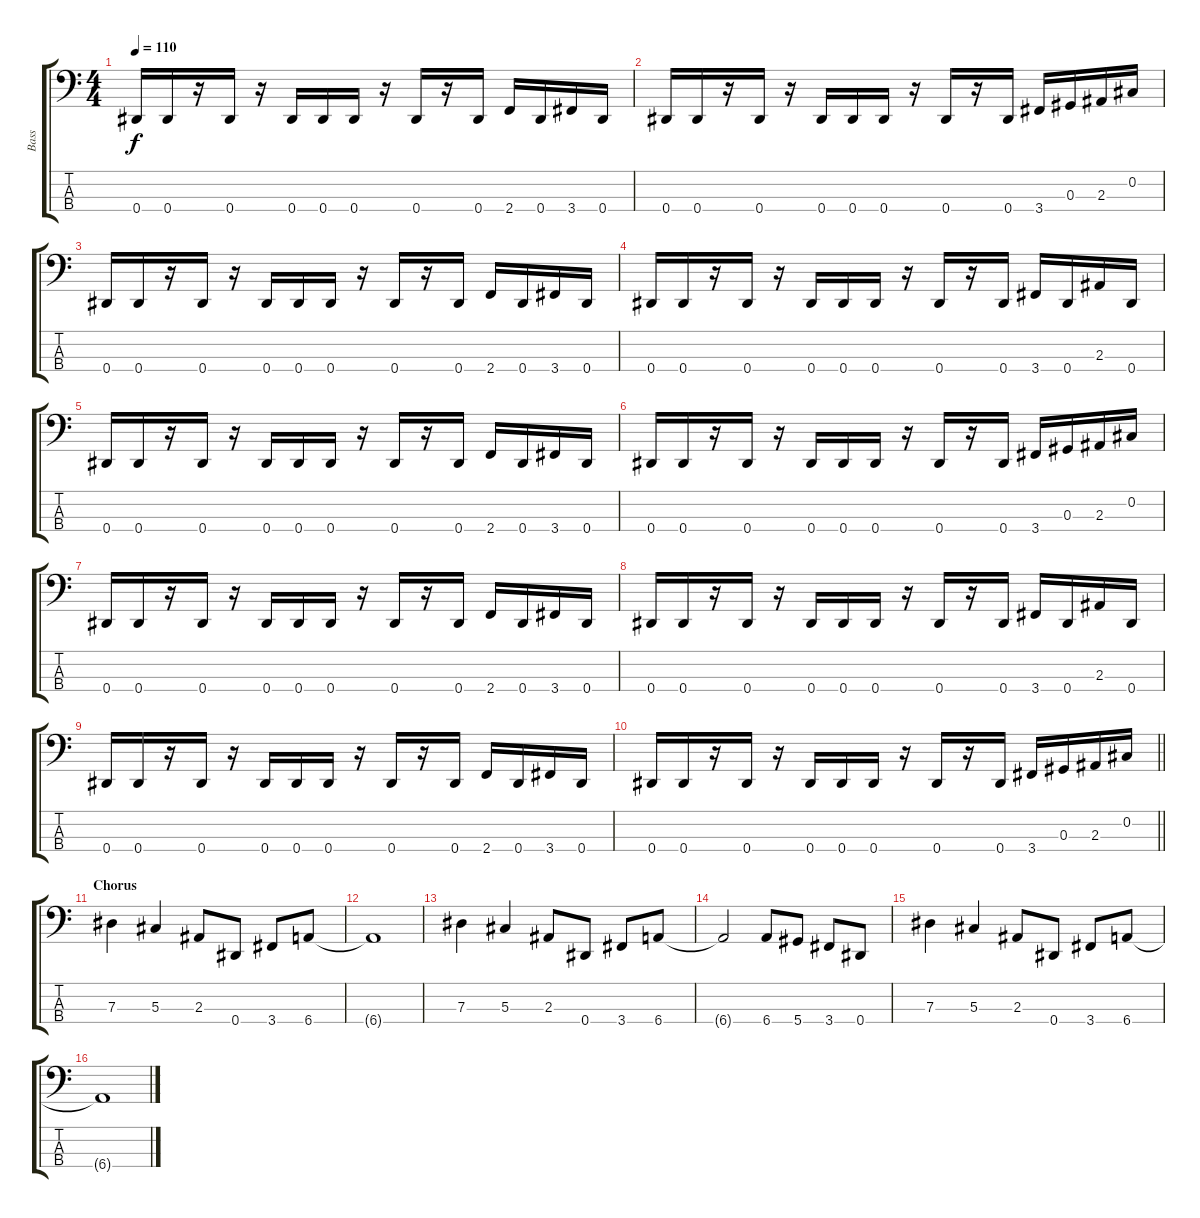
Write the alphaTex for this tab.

\track ("Bass" "Bass") {instrument electricbassfinger}
\staff {score tabs}
\tuning (Gb2 Db2 Ab1 Eb1) {hide}
\ts (4 4)
\tempo 110
\clef f4
\ks c
0.4.16{dy f} 0.4.16 r.16 0.4.16 r.16 0.4.16 0.4.16 0.4.16 r.16 0.4.16 r.16 0.4.16 2.4.16 0.4.16 3.4.16 0.4.16 |
0.4.16 0.4.16 r.16 0.4.16 r.16 0.4.16 0.4.16 0.4.16 r.16 0.4.16 r.16 0.4.16 3.4.16 0.3.16 2.3.16 0.2.16 |
0.4.16 0.4.16 r.16 0.4.16 r.16 0.4.16 0.4.16 0.4.16 r.16 0.4.16 r.16 0.4.16 2.4.16 0.4.16 3.4.16 0.4.16 |
0.4.16 0.4.16 r.16 0.4.16 r.16 0.4.16 0.4.16 0.4.16 r.16 0.4.16 r.16 0.4.16 3.4.16 0.4.16 2.3.16 0.4.16 |
0.4.16 0.4.16 r.16 0.4.16 r.16 0.4.16 0.4.16 0.4.16 r.16 0.4.16 r.16 0.4.16 2.4.16 0.4.16 3.4.16 0.4.16 |
0.4.16 0.4.16 r.16 0.4.16 r.16 0.4.16 0.4.16 0.4.16 r.16 0.4.16 r.16 0.4.16 3.4.16 0.3.16 2.3.16 0.2.16 |
0.4.16 0.4.16 r.16 0.4.16 r.16 0.4.16 0.4.16 0.4.16 r.16 0.4.16 r.16 0.4.16 2.4.16 0.4.16 3.4.16 0.4.16 |
0.4.16 0.4.16 r.16 0.4.16 r.16 0.4.16 0.4.16 0.4.16 r.16 0.4.16 r.16 0.4.16 3.4.16 0.4.16 2.3.16 0.4.16 |
0.4.16 0.4.16 r.16 0.4.16 r.16 0.4.16 0.4.16 0.4.16 r.16 0.4.16 r.16 0.4.16 2.4.16 0.4.16 3.4.16 0.4.16 |
\barLineRight lightlight
0.4.16 0.4.16 r.16 0.4.16 r.16 0.4.16 0.4.16 0.4.16 r.16 0.4.16 r.16 0.4.16 3.4.16 0.3.16 2.3.16 0.2.16 |
\section ("" "Chorus")
7.3.4 5.3.4 2.3.8 0.4.8 3.4.8 6.4.8 |
6.4{t}.1 |
7.3.4 5.3.4 2.3.8 0.4.8 3.4.8 6.4.8 |
6.4{t}.2 6.4.8 5.4.8 3.4.8 0.4.8 |
7.3.4 5.3.4 2.3.8 0.4.8 3.4.8 6.4.8 |
6.4{t}.1
